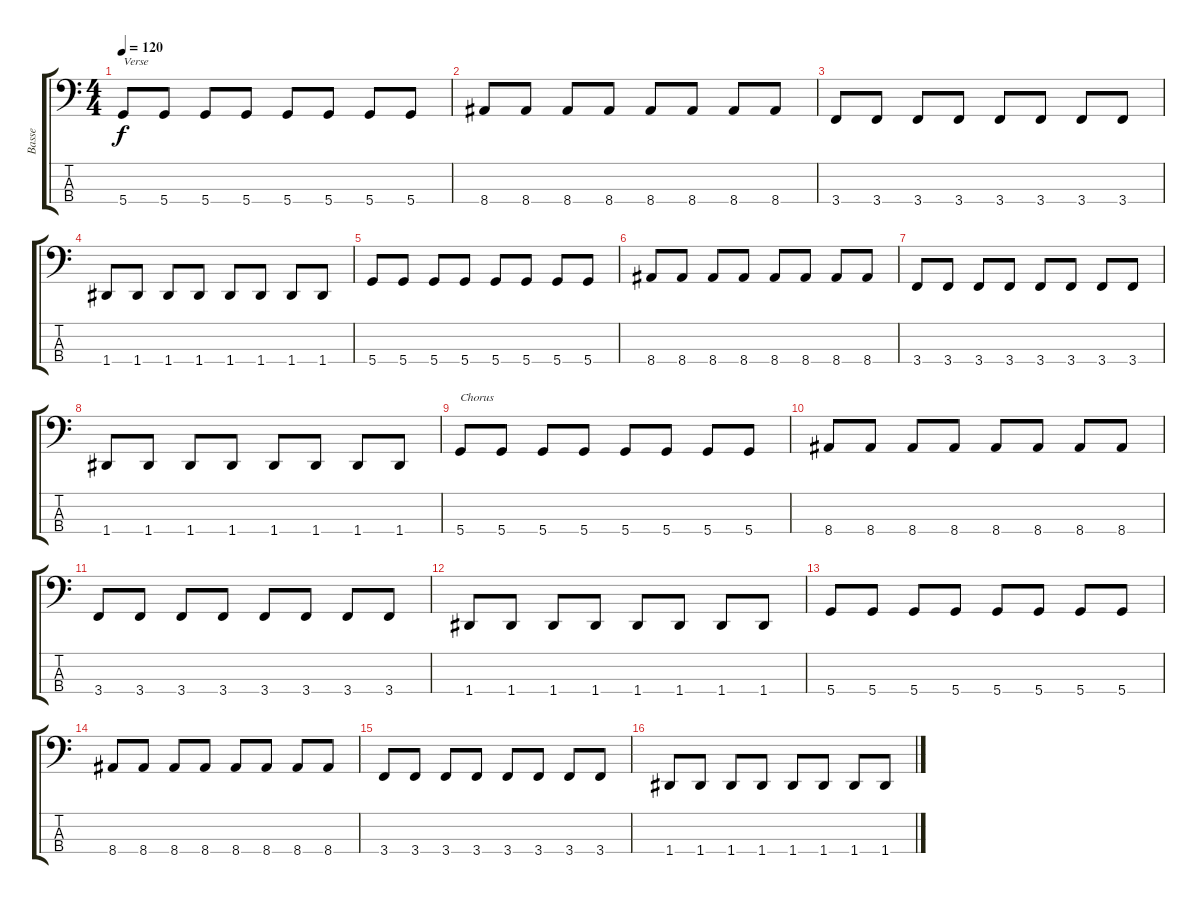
\track ("Basse" "Basse") {instrument electricbassfinger}
\staff {score tabs}
\tuning (G2 D2 A1 D1) {hide}
\ts (4 4)
\tempo 120
\clef f4
\ks c
5.4.8{txt "Verse" dy f} 5.4.8 5.4.8 5.4.8 5.4.8 5.4.8 5.4.8 5.4.8 |
8.4.8 8.4.8 8.4.8 8.4.8 8.4.8 8.4.8 8.4.8 8.4.8 |
3.4.8 3.4.8 3.4.8 3.4.8 3.4.8 3.4.8 3.4.8 3.4.8 |
1.4.8 1.4.8 1.4.8 1.4.8 1.4.8 1.4.8 1.4.8 1.4.8 |
5.4.8 5.4.8 5.4.8 5.4.8 5.4.8 5.4.8 5.4.8 5.4.8 |
8.4.8 8.4.8 8.4.8 8.4.8 8.4.8 8.4.8 8.4.8 8.4.8 |
3.4.8 3.4.8 3.4.8 3.4.8 3.4.8 3.4.8 3.4.8 3.4.8 |
1.4.8 1.4.8 1.4.8 1.4.8 1.4.8 1.4.8 1.4.8 1.4.8 |
5.4.8{txt "Chorus"} 5.4.8 5.4.8 5.4.8 5.4.8 5.4.8 5.4.8 5.4.8 |
8.4.8 8.4.8 8.4.8 8.4.8 8.4.8 8.4.8 8.4.8 8.4.8 |
3.4.8 3.4.8 3.4.8 3.4.8 3.4.8 3.4.8 3.4.8 3.4.8 |
1.4.8 1.4.8 1.4.8 1.4.8 1.4.8 1.4.8 1.4.8 1.4.8 |
5.4.8 5.4.8 5.4.8 5.4.8 5.4.8 5.4.8 5.4.8 5.4.8 |
8.4.8 8.4.8 8.4.8 8.4.8 8.4.8 8.4.8 8.4.8 8.4.8 |
3.4.8 3.4.8 3.4.8 3.4.8 3.4.8 3.4.8 3.4.8 3.4.8 |
1.4.8 1.4.8 1.4.8 1.4.8 1.4.8 1.4.8 1.4.8 1.4.8
